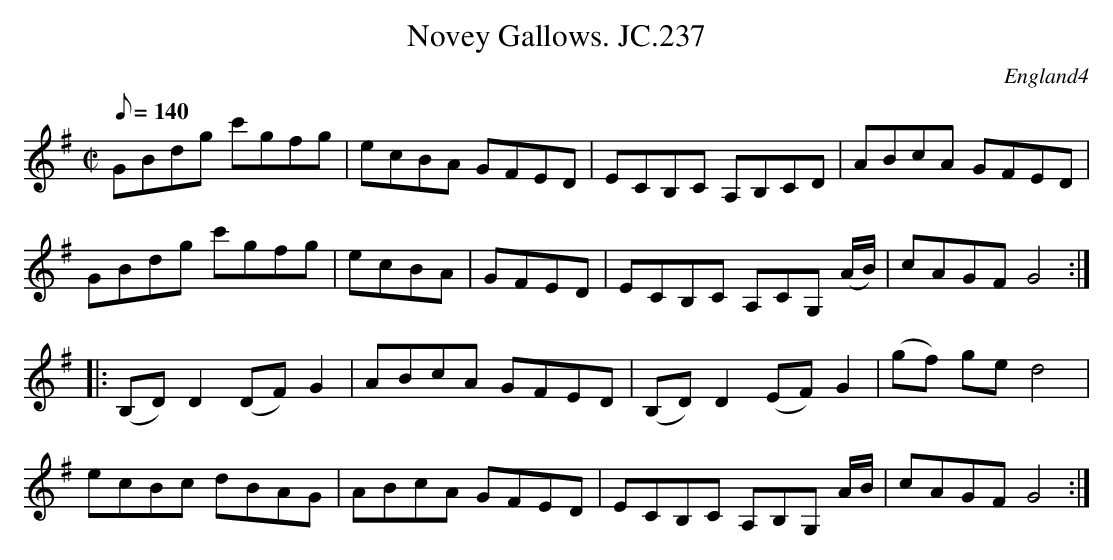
X:1
T:Novey Gallows. JC.237
M:C|
L:1/8
Q:140
O:England4
K:G
GBdg c'gfg|ecBA GFED|ECB,C A,B,CD|ABcA GFED|!
GBdg c'gfg|ecBA| GFED|ECB,C A,CG, (A/B/ )|cAGFG4:|:!
(B,D)D2(DF)G2|ABcA GFED|(B,D)D2(EF)G2|(gf) ged4|!
ecBc dBAG|ABcA GFED|ECB,C A,B,G, A/B/|cAGFG4:|]
